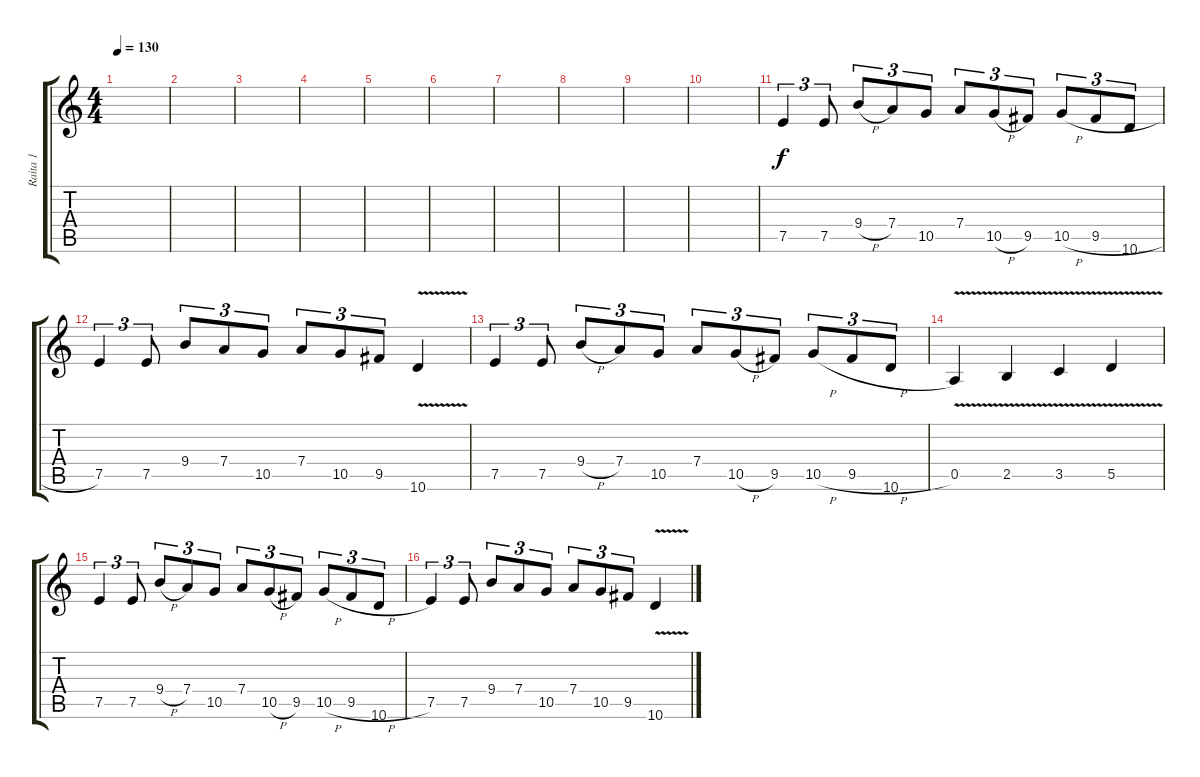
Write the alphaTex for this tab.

\track ("Raita 1" "Raita 1") {instrument distortionguitar}
\staff {score tabs}
\tuning (E4 B3 G3 D3 A2 E2) {hide}
\ts (4 4)
\tempo 130
\clef g2
\ks c
|
|
|
|
|
|
|
|
|
|
7.5.4{tu (3 2)} 7.5.8{tu (3 2)} 9.4{h}.8{tu (3 2)} 7.4.8{tu (3 2)} 10.5.8{tu (3 2)} 7.4.8{tu (3 2)} 10.5{h}.8{tu (3 2)} 9.5.8{tu (3 2)} 10.5{h}.8{tu (3 2)} 9.5{h}.8{tu (3 2)} 10.6.8{tu (3 2)} |
7.5.4{tu (3 2)} 7.5.8{tu (3 2)} 9.4.8{tu (3 2)} 7.4.8{tu (3 2)} 10.5.8{tu (3 2)} 7.4.8{tu (3 2)} 10.5.8{tu (3 2)} 9.5.8{tu (3 2)} 10.6{v}.4 |
7.5.4{tu (3 2)} 7.5.8{tu (3 2)} 9.4{h}.8{tu (3 2)} 7.4.8{tu (3 2)} 10.5.8{tu (3 2)} 7.4.8{tu (3 2)} 10.5{h}.8{tu (3 2)} 9.5.8{tu (3 2)} 10.5{h}.8{tu (3 2)} 9.5{h}.8{tu (3 2)} 10.6.8{tu (3 2)} |
0.5{v}.4 2.5{v}.4 3.5{v}.4 5.5{v}.4 |
7.5.4{tu (3 2)} 7.5.8{tu (3 2)} 9.4{h}.8{tu (3 2)} 7.4.8{tu (3 2)} 10.5.8{tu (3 2)} 7.4.8{tu (3 2)} 10.5{h}.8{tu (3 2)} 9.5.8{tu (3 2)} 10.5{h}.8{tu (3 2)} 9.5{h}.8{tu (3 2)} 10.6.8{tu (3 2)} |
7.5.4{tu (3 2)} 7.5.8{tu (3 2)} 9.4.8{tu (3 2)} 7.4.8{tu (3 2)} 10.5.8{tu (3 2)} 7.4.8{tu (3 2)} 10.5.8{tu (3 2)} 9.5.8{tu (3 2)} 10.6{v}.4
